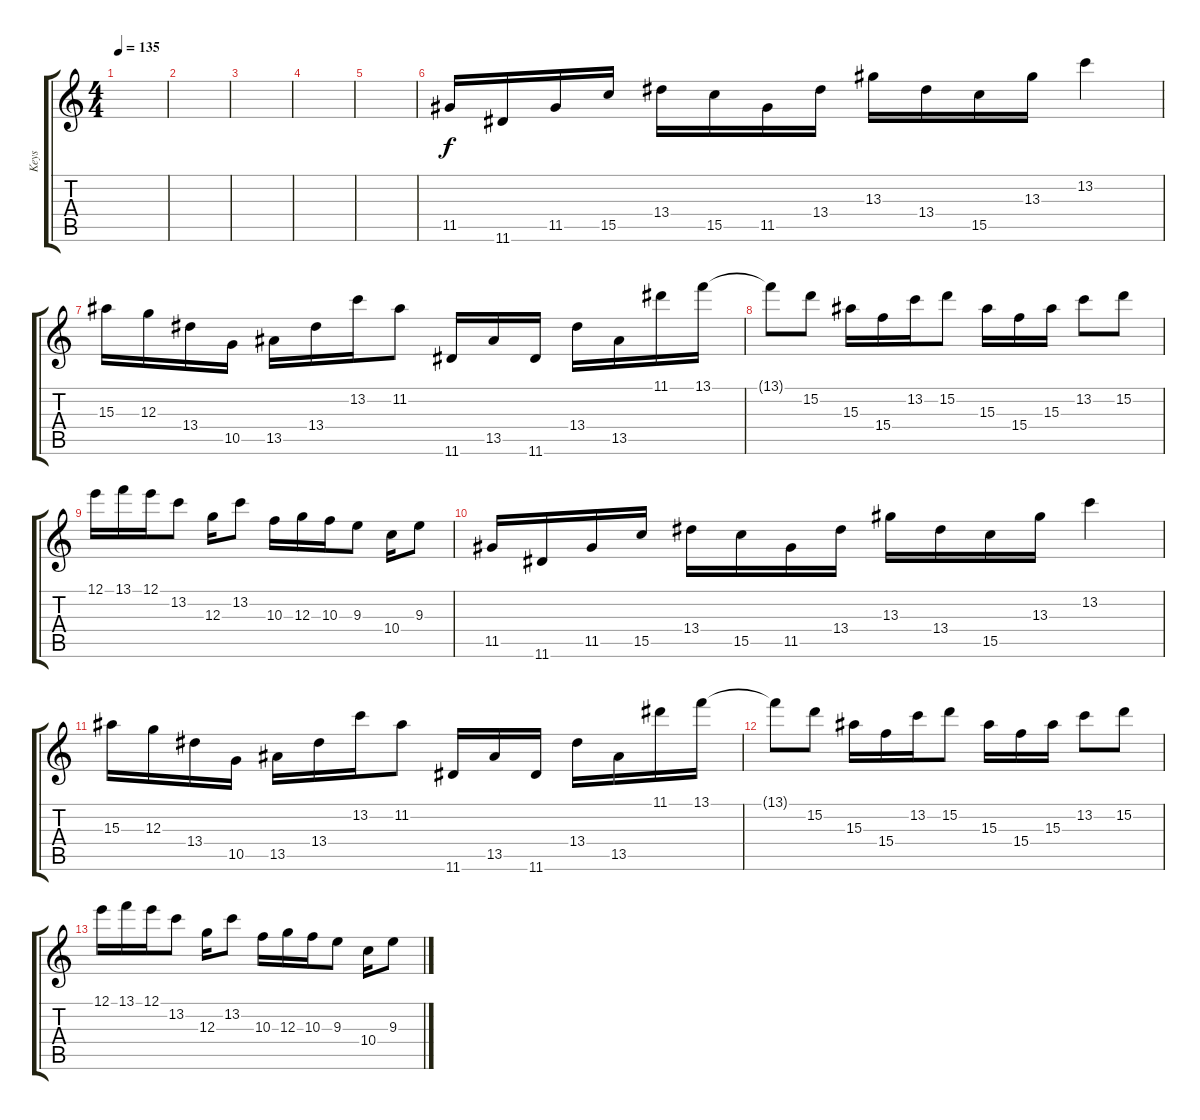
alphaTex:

\track ("Keys" "Keys") {instrument synthbrass1}
\staff {score tabs}
\tuning (E5 B4 G4 D4 A3 E3) {hide}
\ts (4 4)
\tempo 135
\clef g2
\ks c
|
|
|
|
|
11.5.16 11.6.16 11.5.16 15.5.16 13.4.16 15.5.16 11.5.16 13.4.16 13.3.16 13.4.16 15.5.16 13.3.16 13.2.4 |
15.3.16 12.3.16 13.4.16 10.5.16 13.5.16 13.4.16 13.2.16 11.2.8 11.6.16 13.5.16 11.6.16 13.4.16 13.5.16 11.1.16 13.1.16 |
13.1{t}.8 15.2.8 15.3.16 15.4.16 13.2.16 15.2.8 15.3.16 15.4.16 15.3.16 13.2.8 15.2.8 |
12.1.16 13.1.16 12.1.16 13.2.8 12.3.16 13.2.8 10.3.16 12.3.16 10.3.16 9.3.8 10.4.16 9.3.8 |
11.5.16 11.6.16 11.5.16 15.5.16 13.4.16 15.5.16 11.5.16 13.4.16 13.3.16 13.4.16 15.5.16 13.3.16 13.2.4 |
15.3.16 12.3.16 13.4.16 10.5.16 13.5.16 13.4.16 13.2.16 11.2.8 11.6.16 13.5.16 11.6.16 13.4.16 13.5.16 11.1.16 13.1.16 |
13.1{t}.8 15.2.8 15.3.16 15.4.16 13.2.16 15.2.8 15.3.16 15.4.16 15.3.16 13.2.8 15.2.8 |
12.1.16 13.1.16 12.1.16 13.2.8 12.3.16 13.2.8 10.3.16 12.3.16 10.3.16 9.3.8 10.4.16 9.3.8
